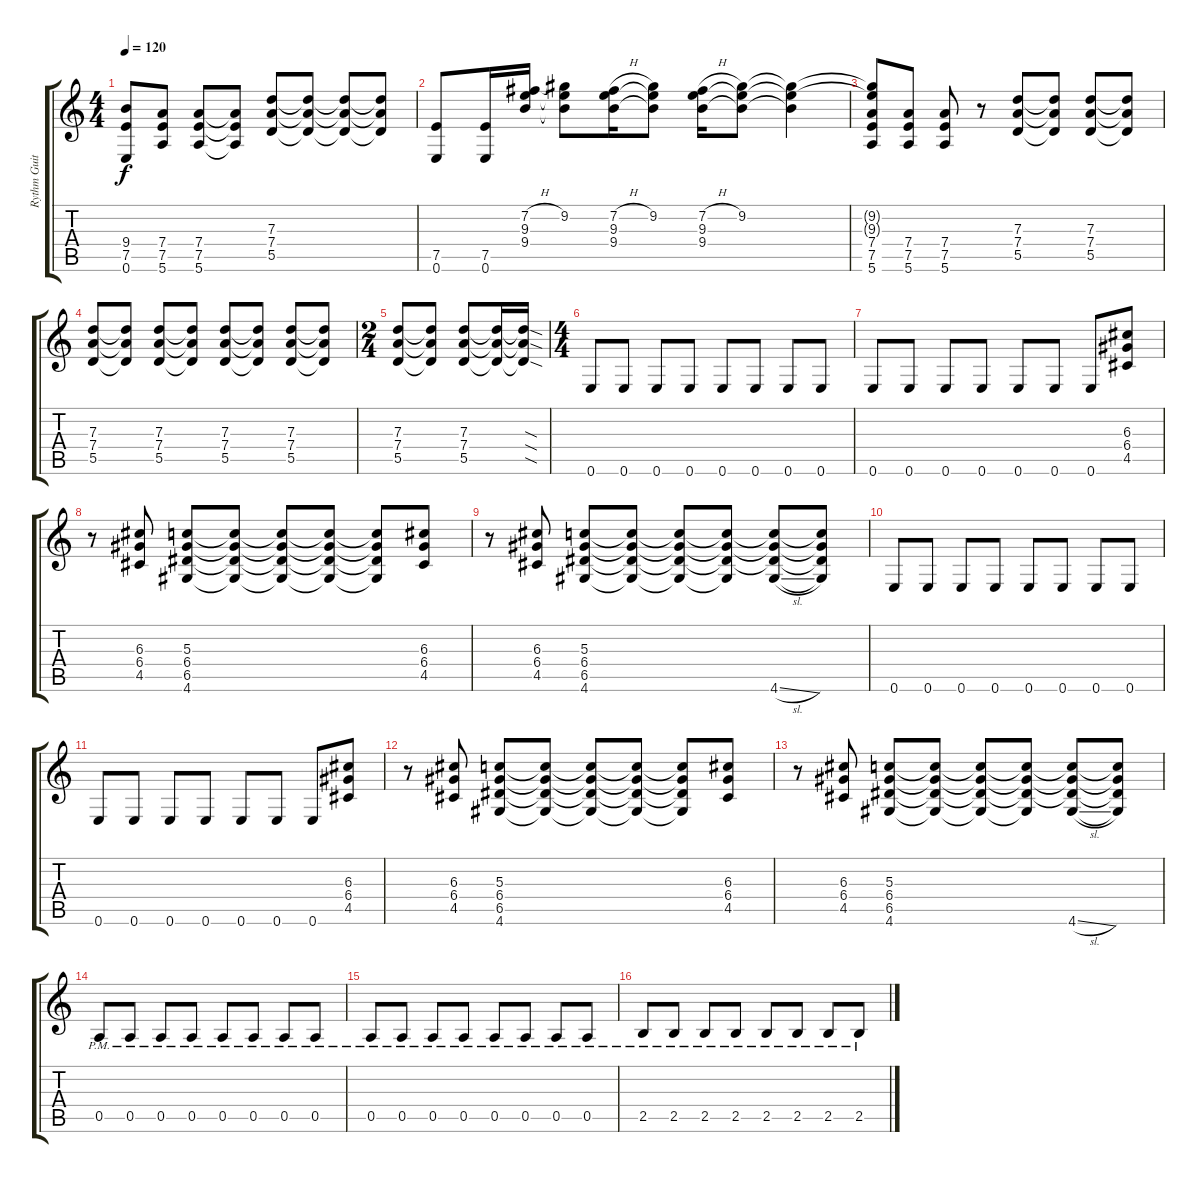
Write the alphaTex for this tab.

\track ("Rythm Guitar" "Rythm Guit") {instrument acousticguitarsteel}
\staff {score tabs}
\tuning (E4 B3 G3 D3 A2 E2) {hide}
\ts (4 4)
\tempo 120
\clef g2
\ks c
(9.4{t} 7.5{t} 0.6{t}).8{dy f} (7.4 7.5 5.6).8 (7.4 7.5 5.6).8 (7.4{t} 7.5{t} 5.6{t}).8 (7.3 7.4 5.5).8 (7.3{t} 7.4{t} 5.5{t}).8 (7.3{t} 7.4{t} 5.5{t}).8 (7.3{t} 7.4{t} 5.5{t}).8 |
(7.5 0.6).8 (7.5 0.6).16 (7.2{h} 9.3 9.4).16 (9.2 9.3{t} 9.4{t}).8 (7.2{h} 9.3 9.4).16 (9.2 9.3{t} 9.4{t}).8 (7.2{h} 9.3 9.4).16 (9.2 9.3{t} 9.4{t}).8 (9.2{t} 9.3{t} 9.4{t}).4 |
(9.2{t} 9.3{t} 7.4 7.5 5.6).8 (7.4 7.5 5.6).8 (7.4 7.5 5.6).8 r.8 (7.3 7.4 5.5).8 (7.3{t} 7.4{t} 5.5{t}).8 (7.3 7.4 5.5).8 (7.3{t} 7.4{t} 5.5{t}).8 |
(7.3 7.4 5.5).8 (7.3{t} 7.4{t} 5.5{t}).8 (7.3 7.4 5.5).8 (7.3{t} 7.4{t} 5.5{t}).8 (7.3 7.4 5.5).8 (7.3{t} 7.4{t} 5.5{t}).8 (7.3 7.4 5.5).8 (7.3{t} 7.4{t} 5.5{t}).8 |
\ts (2 4)
(7.3 7.4 5.5).8 (7.3{t} 7.4{t} 5.5{t}).8 (7.3 7.4 5.5).8 (7.3{t} 7.4{t} 5.5{t}).16 (7.3{sod t} 7.4{sod t} 5.5{sod t}).16 |
\ts (4 4)
0.6.8 0.6.8 0.6.8 0.6.8 0.6.8 0.6.8 0.6.8 0.6.8 |
0.6.8 0.6.8 0.6.8 0.6.8 0.6.8 0.6.8 0.6.8 (6.3 6.4 4.5).8 |
r.8 (6.3 6.4 4.5).8 (5.3 6.4 6.5 4.6).8 (5.3{t} 6.4{t} 6.5{t} 4.6{t}).8 (5.3{t} 6.4{t} 6.5{t} 4.6{t}).8 (5.3{t} 6.4{t} 6.5{t} 4.6{t}).8 (5.3{t} 6.4{t} 6.5{t} 4.6{t}).8 (6.3 6.4 4.5).8 |
r.8 (6.3 6.4 4.5).8 (5.3 6.4 6.5 4.6).8 (5.3{t} 6.4{t} 6.5{t} 4.6{t}).8 (5.3{t} 6.4{t} 6.5{t} 4.6{t}).8 (5.3{t} 6.4{t} 6.5{t} 4.6{t}).8 (5.3{t} 6.4{t} 6.5{t} 4.6{sl}).8 (5.3{t} 6.4{t} 6.5{t} 4.6{t}).8 |
0.6.8 0.6.8 0.6.8 0.6.8 0.6.8 0.6.8 0.6.8 0.6.8 |
0.6.8 0.6.8 0.6.8 0.6.8 0.6.8 0.6.8 0.6.8 (6.3 6.4 4.5).8 |
r.8 (6.3 6.4 4.5).8 (5.3 6.4 6.5 4.6).8 (5.3{t} 6.4{t} 6.5{t} 4.6{t}).8 (5.3{t} 6.4{t} 6.5{t} 4.6{t}).8 (5.3{t} 6.4{t} 6.5{t} 4.6{t}).8 (5.3{t} 6.4{t} 6.5{t} 4.6{t}).8 (6.3 6.4 4.5).8 |
r.8 (6.3 6.4 4.5).8 (5.3 6.4 6.5 4.6).8 (5.3{t} 6.4{t} 6.5{t} 4.6{t}).8 (5.3{t} 6.4{t} 6.5{t} 4.6{t}).8 (5.3{t} 6.4{t} 6.5{t} 4.6{t}).8 (5.3{t} 6.4{t} 6.5{t} 4.6{sl}).8 (5.3{t} 6.4{t} 6.5{t} 4.6{t}).8 |
0.5{pm}.8 0.5{pm}.8 0.5{pm}.8 0.5{pm}.8 0.5{pm}.8 0.5{pm}.8 0.5{pm}.8 0.5{pm}.8 |
0.5{pm}.8 0.5{pm}.8 0.5{pm}.8 0.5{pm}.8 0.5{pm}.8 0.5{pm}.8 0.5{pm}.8 0.5{pm}.8 |
2.5{pm}.8 2.5{pm}.8 2.5{pm}.8 2.5{pm}.8 2.5{pm}.8 2.5{pm}.8 2.5{pm}.8 2.5{pm}.8
